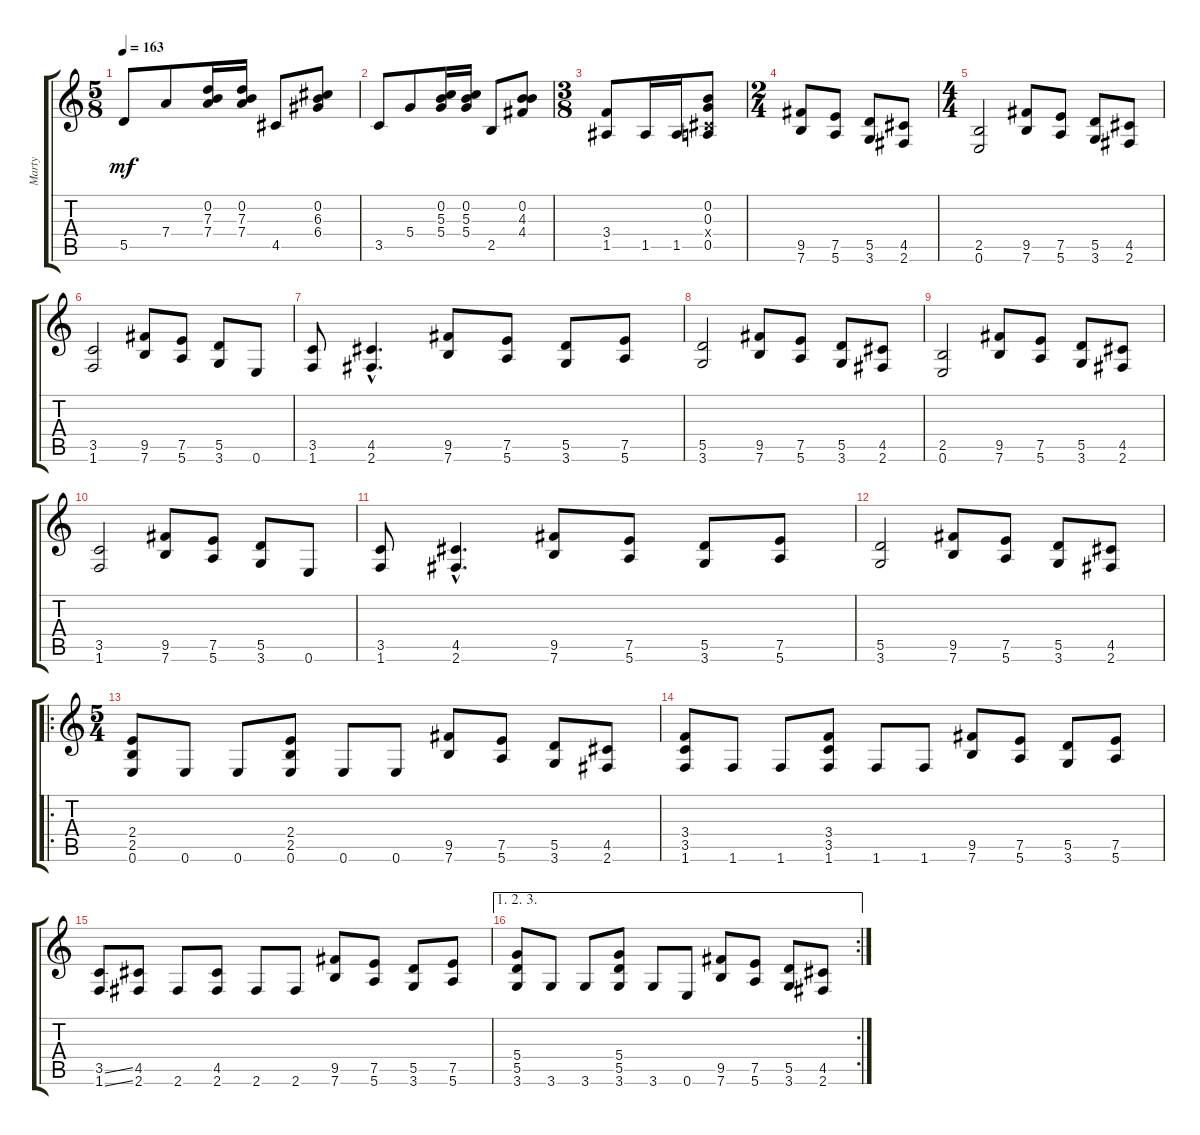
\track ("Marty" "Marty") {instrument distortionguitar}
\staff {score tabs}
\tuning (E4 B3 G3 D3 A2 E2) {hide}
\ts (5 8)
\tempo 163
\clef g2
\ks c
5.5.8{dy mf} 7.4.8 (0.2 7.3 7.4).16 (0.2 7.3 7.4).16 4.5.8 (0.2 6.3 6.4).8 |
3.5.8 5.4.8 (0.2 5.3 5.4).16 (0.2 5.3 5.4).16 2.5.8 (0.2 4.3 4.4).8 |
\ts (3 8)
(3.4 1.5).8 1.5.16 1.5.16 (0.2 0.3 -1.4{x} 0.5).8 |
\ts (2 4)
(9.5 7.6).8 (7.5 5.6).8 (5.5 3.6).8 (4.5 2.6).8 |
\ts (4 4)
(2.5 0.6).2 (9.5 7.6).8 (7.5 5.6).8 (5.5 3.6).8 (4.5 2.6).8 |
(3.5 1.6).2 (9.5 7.6).8 (7.5 5.6).8 (5.5 3.6).8 0.6.8 |
(3.5 1.6).8 (4.5{hac} 2.6{hac}).4{d} (9.5 7.6).8 (7.5 5.6).8 (5.5 3.6).8 (7.5 5.6).8 |
(5.5 3.6).2 (9.5 7.6).8 (7.5 5.6).8 (5.5 3.6).8 (4.5 2.6).8 |
(2.5 0.6).2 (9.5 7.6).8 (7.5 5.6).8 (5.5 3.6).8 (4.5 2.6).8 |
(3.5 1.6).2 (9.5 7.6).8 (7.5 5.6).8 (5.5 3.6).8 0.6.8 |
(3.5 1.6).8 (4.5{hac} 2.6{hac}).4{d} (9.5 7.6).8 (7.5 5.6).8 (5.5 3.6).8 (7.5 5.6).8 |
(5.5 3.6).2 (9.5 7.6).8 (7.5 5.6).8 (5.5 3.6).8 (4.5 2.6).8 |
\ro
\ts (5 4)
(2.4 2.5 0.6).8 0.6.8 0.6.8 (2.4 2.5 0.6).8 0.6.8 0.6.8 (9.5 7.6).8 (7.5 5.6).8 (5.5 3.6).8 (4.5 2.6).8 |
(3.4 3.5 1.6).8 1.6.8 1.6.8 (3.4 3.5 1.6).8 1.6.8 1.6.8 (9.5 7.6).8 (7.5 5.6).8 (5.5 3.6).8 (7.5 5.6).8 |
(3.5{ss} 1.6{ss}).8 (4.5 2.6).8 2.6.8 (4.5 2.6).8 2.6.8 2.6.8 (9.5 7.6).8 (7.5 5.6).8 (5.5 3.6).8 (7.5 5.6).8 |
\ae (1 2 3)
\rc 2
(5.4 5.5 3.6).8 3.6.8 3.6.8 (5.4 5.5 3.6).8 3.6.8 0.6.8 (9.5 7.6).8 (7.5 5.6).8 (5.5 3.6).8 (4.5 2.6).8
